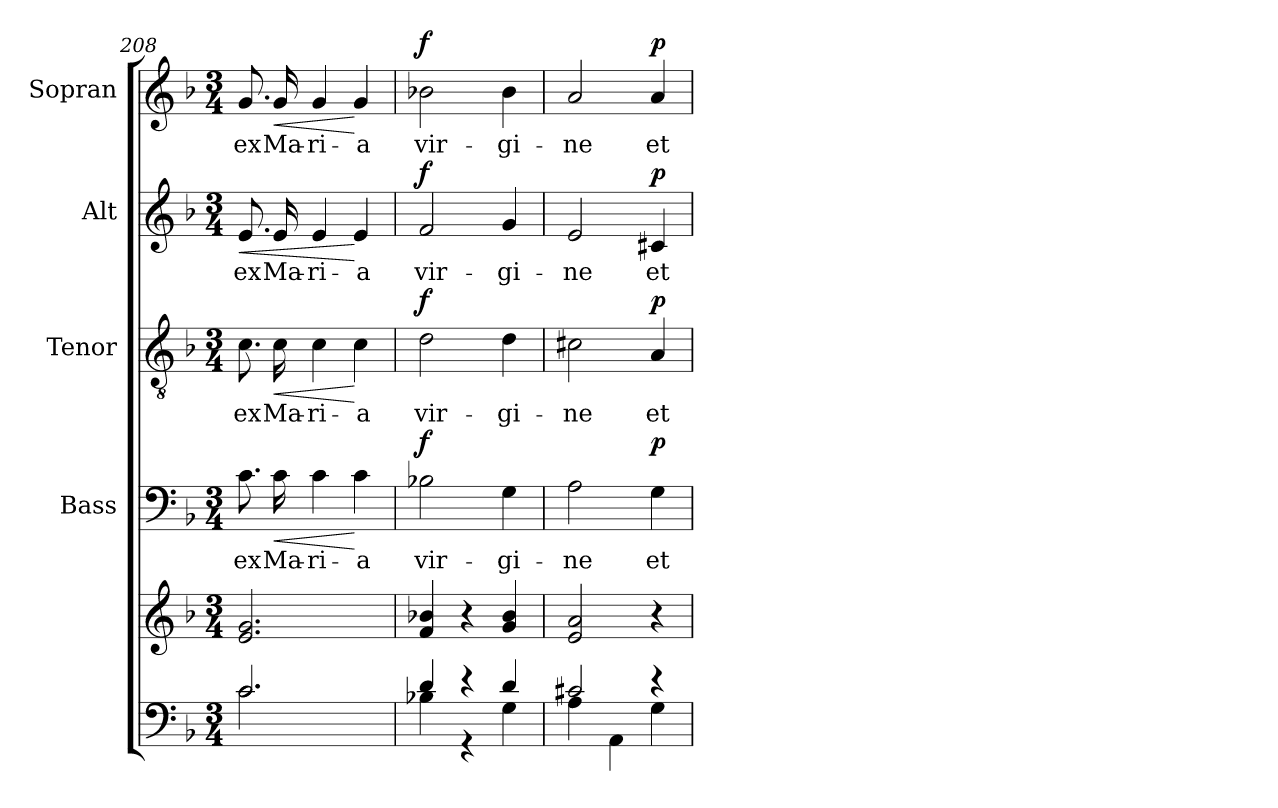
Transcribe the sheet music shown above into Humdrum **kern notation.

**kern	**kern	**kern	**text	**dynam	**kern	**text	**dynam	**kern	**text	**dynam	**kern	**text	**dynam
*part5	*part5	*part4	*part4	*part4	*part3	*part3	*part3	*part2	*part2	*part2	*part1	*part1	*part1
*staff6	*staff5	*staff4	*staff4	*staff4	*staff3	*staff3	*staff3	*staff2	*staff2	*staff2	*staff1	*staff1	*staff1
*	*	*I"Bass	*	*	*I"Tenor	*	*	*I"Alt	*	*	*I"Sopran	*	*
*	*	*I'B.	*	*	*I'T.	*	*	*I'A.	*	*	*I'S.	*	*
*clefF4	*clefG2	*clefF4	*	*	*clefGv2	*	*	*clefG2	*	*	*clefG2	*	*
*k[b-]	*k[b-]	*k[b-]	*	*	*k[b-]	*	*	*k[b-]	*	*	*k[b-]	*	*
*F:	*F:	*F:	*	*	*F:	*	*	*F:	*	*	*F:	*	*
*M3/4	*M3/4	*M3/4	*	*	*M3/4	*	*	*M3/4	*	*	*M3/4	*	*
=208	=208	=208	=208	=208	=208	=208	=208	=208	=208	=208	=208	=208	=208
*^	*	*	*	*	*	*	*	*	*	*	*	*	*
!	!	!	!	!LO:LY:b	!	!	!LO:LY:b	!	!	!LO:LY:b	!LO:HP:b	!	!LO:LY:b	!
2.c/	2.c\	2.e/ 2.g/	8.c\	ex	.	8.c\	ex	.	8.e/	ex	<	8.g/	ex	.
!	!	!	!	!LO:LY:b	!LO:HP:b	!	!LO:LY:b	!LO:HP:b	!	!LO:LY:b	!	!	!LO:LY:b	!LO:HP:b
.	.	.	16c\	Ma-	<	16c\	Ma-	<	16e/	Ma-	.	16g/	Ma-	<
!	!	!	!	!LO:LY:b	!	!	!LO:LY:b	!	!	!LO:LY:b	!	!	!LO:LY:b	!
.	.	.	4c\	-ri-	.	4c\	-ri-	.	4e/	-ri-	.	4g/	-ri-	.
!	!	!	!	!LO:LY:b	!	!	!LO:LY:b	!	!	!LO:LY:b	!	!	!LO:LY:b	!
.	.	.	4c\	-a	[	4c\	-a	[	4e/	-a	[	4g/	-a	[
=209	=209	=209	=209	=209	=209	=209	=209	=209	=209	=209	=209	=209	=209	=209
!	!	!	!	!LO:LY:b	!LO:DY:a	!	!LO:LY:b	!LO:DY:a	!	!LO:LY:b	!LO:DY:a	!	!LO:LY:b	!LO:DY:a
4d/	4B-X\	4f/ 4b-X/	2B-X\	vir-	f	2d\	vir-	f	2f/	vir-	f	2b-X\	vir-	f
4r	4r	4r	.	.	.	.	.	.	.	.	.	.	.	.
!	!	!	!	!LO:LY:b	!	!	!LO:LY:b	!	!	!LO:LY:b	!	!	!LO:LY:b	!
4d/	4G\	4g/ 4b-/	4G\	-gi-	.	4d\	-gi-	.	4g/	-gi-	.	4b-\	-gi-	.
=210	=210	=210	=210	=210	=210	=210	=210	=210	=210	=210	=210	=210	=210	=210
!	!	!	!	!LO:LY:b	!	!	!LO:LY:b	!	!	!LO:LY:b	!	!	!LO:LY:b	!
2c#X/	4A\	2e/ 2a/	2A\	-ne	.	2c#X\	-ne	.	2e/	-ne	.	2a/	-ne	.
.	4AA\	.	.	.	.	.	.	.	.	.	.	.	.	.
!	!	!	!	!LO:LY:b	!LO:DY:a	!	!LO:LY:b	!LO:DY:a	!	!LO:LY:b	!LO:DY:a	!	!LO:LY:b	!LO:DY:a
4re	4G\	4r	4G\	et	p	4A/	et	p	4c#X/	et	p	4a/	et	p
*v	*v	*	*	*	*	*	*	*	*	*	*	*	*	*
=	=	=	=	=	=	=	=	=	=	=	=	=	=
*-	*-	*-	*-	*-	*-	*-	*-	*-	*-	*-	*-	*-	*-
